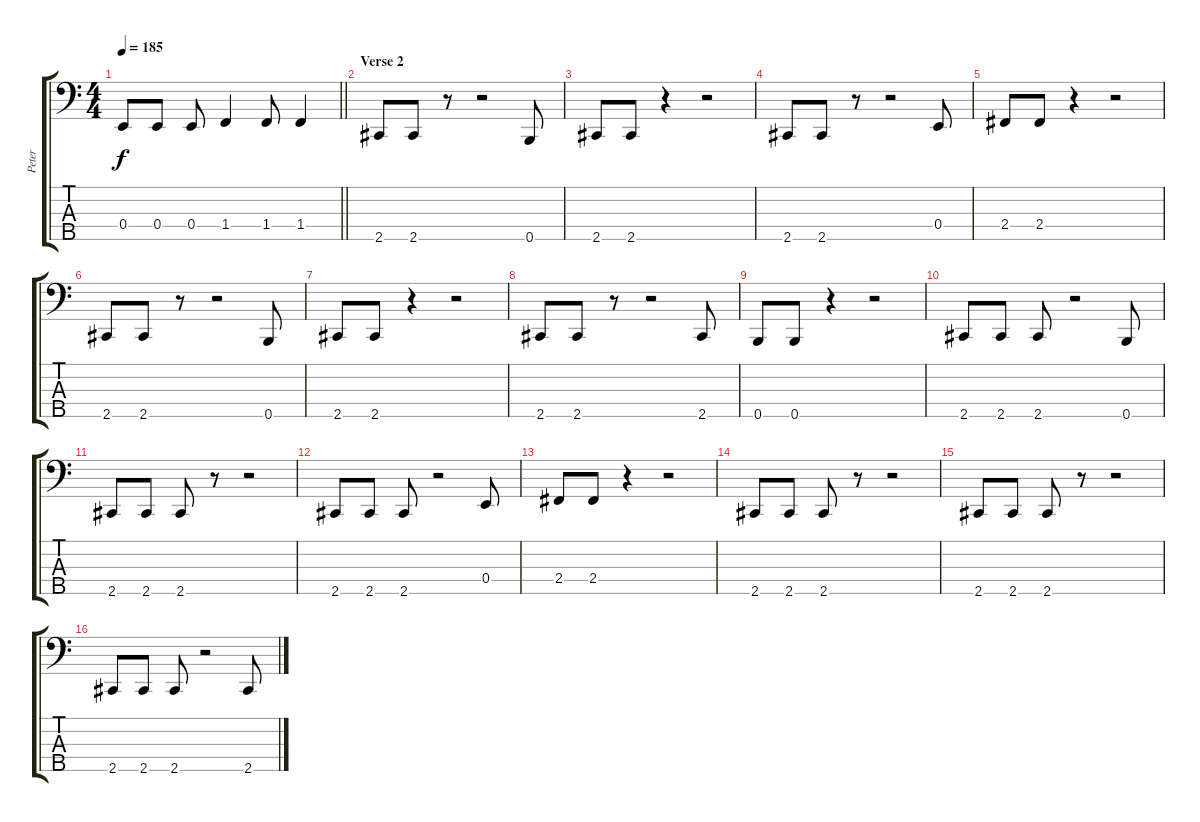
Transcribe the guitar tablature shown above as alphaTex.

\track ("Peter" "Peter") {instrument electricbassfinger}
\staff {score tabs}
\tuning (G2 D2 A1 E1 B0) {hide}
\ts (4 4)
\tempo 185
\clef f4
\barLineRight lightlight
\ks c
0.4{t}.8{dy f} 0.4.8 0.4.8 1.4.4 1.4.8 1.4.4 |
\section ("" "Verse 2")
2.5.8 2.5.8 r.8 r.2 0.5.8 |
2.5.8 2.5.8 r.4 r.2 |
2.5.8 2.5.8 r.8 r.2 0.4.8 |
2.4.8 2.4.8 r.4 r.2 |
2.5.8 2.5.8 r.8 r.2 0.5.8 |
2.5.8 2.5.8 r.4 r.2 |
2.5.8 2.5.8 r.8 r.2 2.5.8 |
0.5.8 0.5.8 r.4 r.2 |
2.5.8 2.5.8 2.5.8 r.2 0.5.8 |
2.5.8 2.5.8 2.5.8 r.8 r.2 |
2.5.8 2.5.8 2.5.8 r.2 0.4.8 |
2.4.8 2.4.8 r.4 r.2 |
2.5.8 2.5.8 2.5.8 r.8 r.2 |
2.5.8 2.5.8 2.5.8 r.8 r.2 |
2.5.8 2.5.8 2.5.8 r.2 2.5.8
